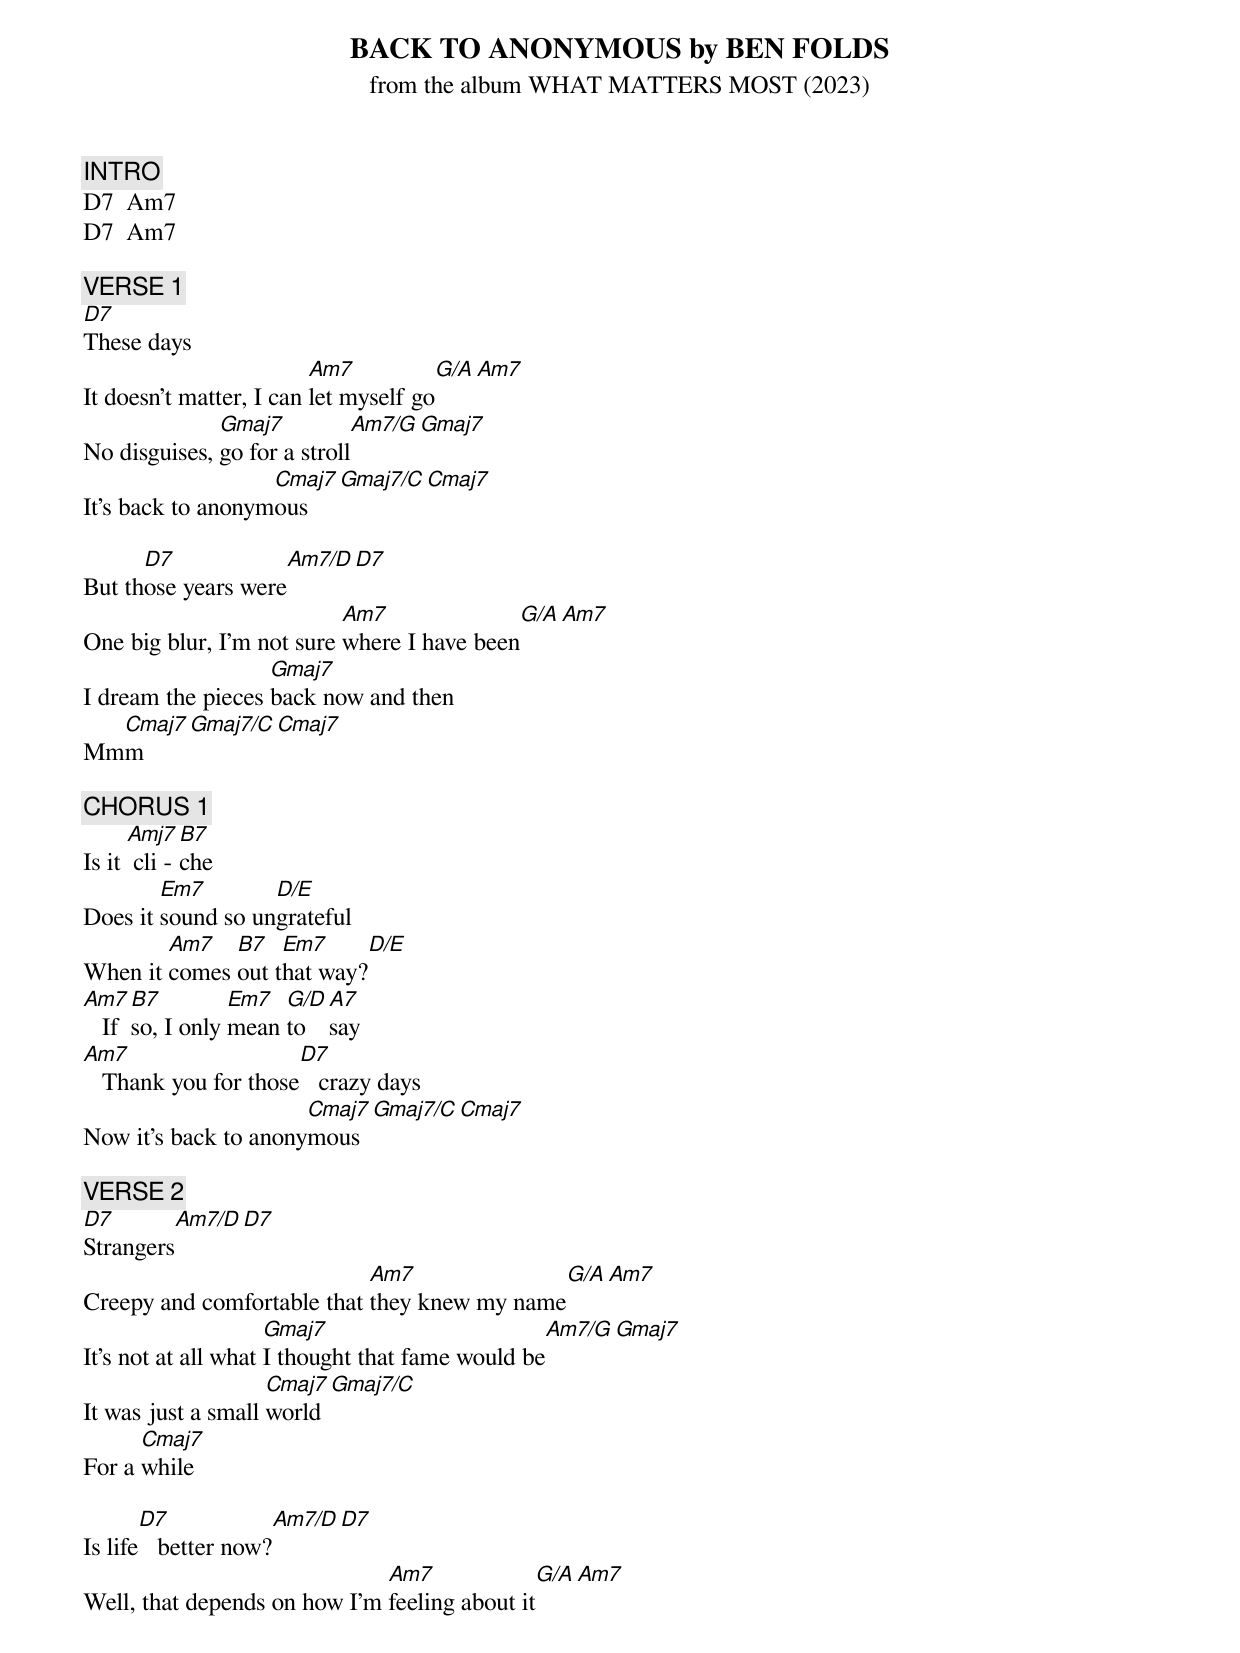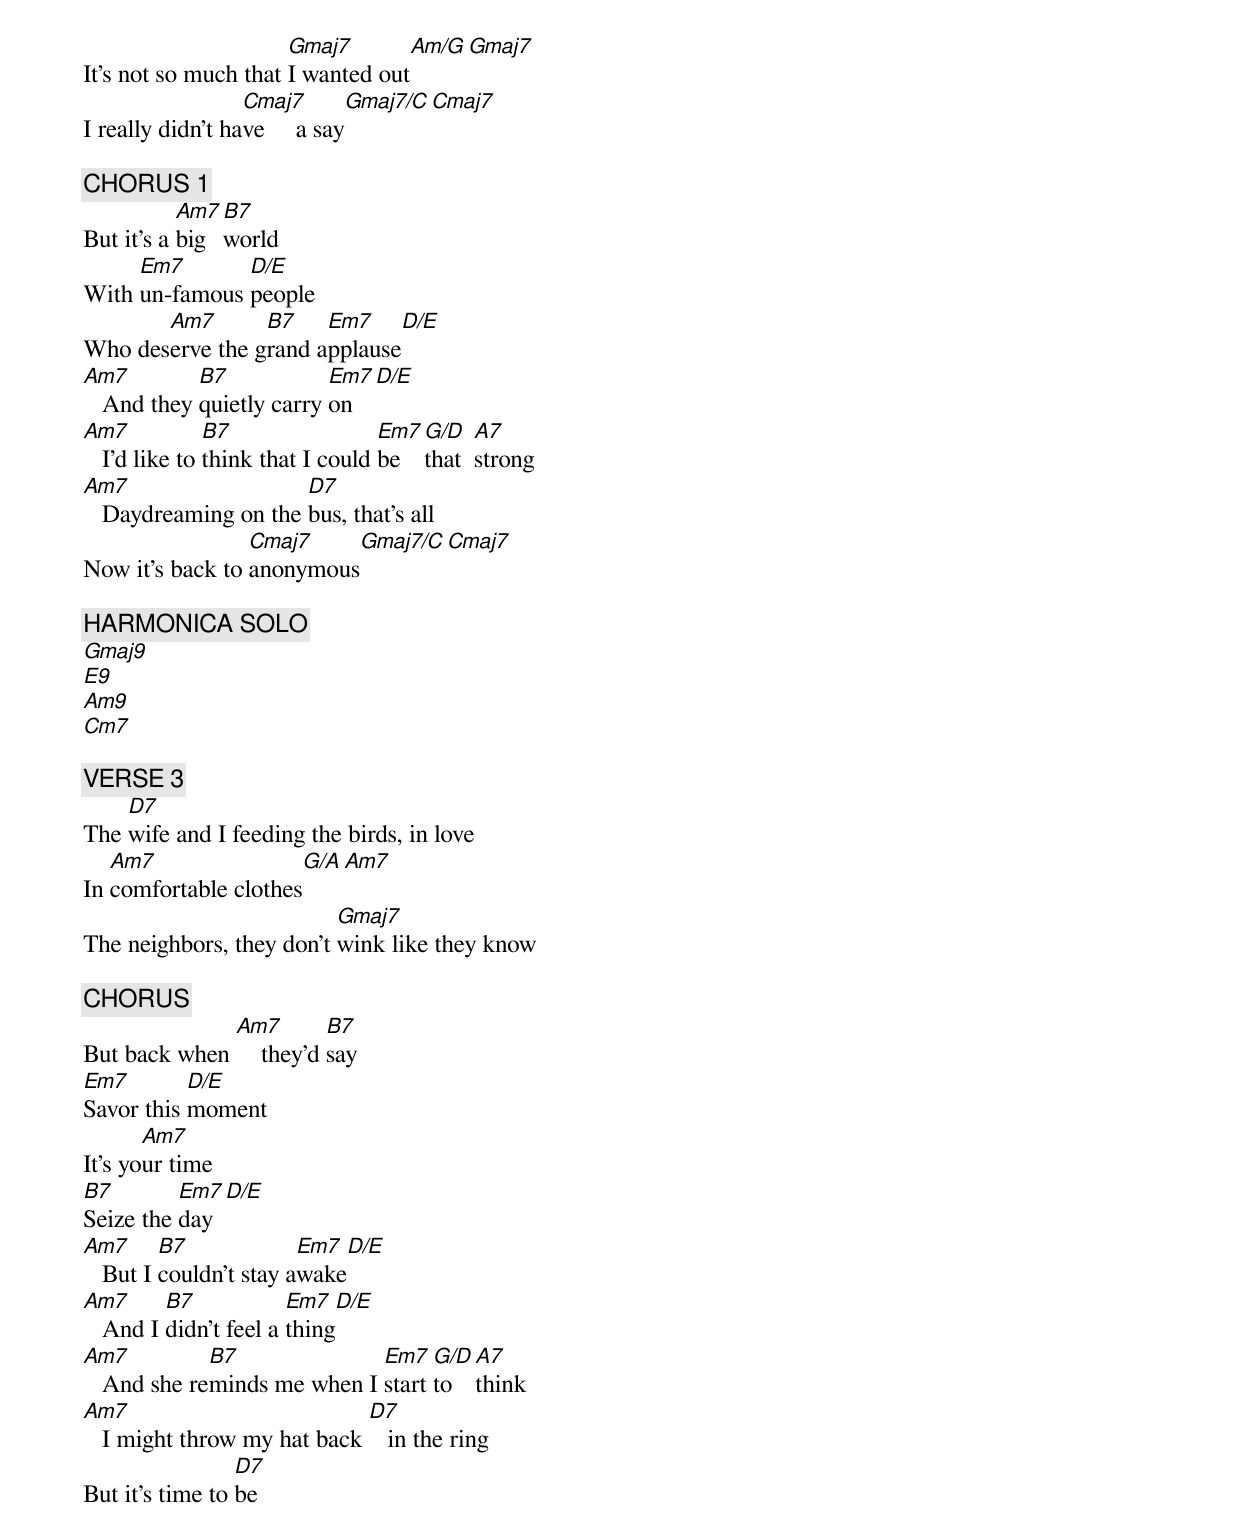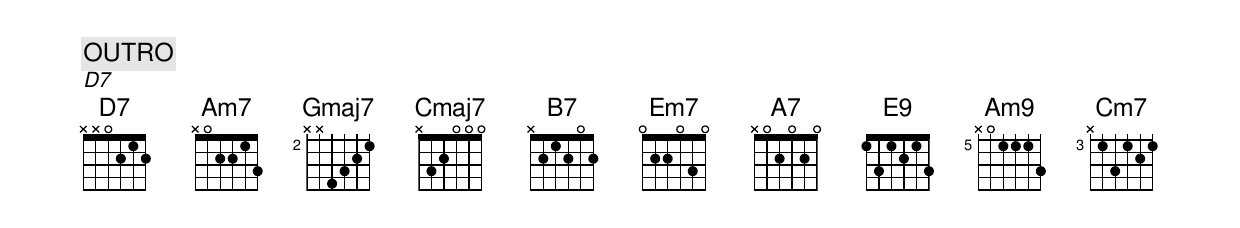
BACK TO ANONYMOUS by BEN FOLDS
from the album WHAT MATTERS MOST (2023)

[INTRO]
D7  Am7
D7  Am7

[VERSE 1]
D7
These days
                         Am7              G/A  Am7
It doesn't matter, I can let myself go
              Gmaj7             Am7/G  Gmaj7
No disguises, go for a stroll
                   Cmaj7  Gmaj7/C  Cmaj7
It's back to anonymous

      D7              Am7/D  D7
But those years were
                           Am7               G/A  Am7
One big blur, I'm not sure where I have been
                   Gmaj7
I dream the pieces back now and then
  Cmaj7  Gmaj7/C  Cmaj7
Mmm

[CHORUS 1]
      Amj7   B7
Is it  cli - che
        Em7        D/E
Does it sound so ungrateful
        Am7   B7   Em7      D/E
When it comes out that way?
Am7   B7         Em7  G/D  A7
   If so, I only mean to   say
Am7                   D7
   Thank you for those   crazy days
                      Cmaj7  Gmaj7/C  Cmaj7
Now it's back to anonymous

[VERSE 2]
D7         Am7/D  D7
Strangers
                            Am7                G/A  Am7
Creepy and comfortable that they knew my name
                     Gmaj7                         Am7/G  Gmaj7
It's not at all what I thought that fame would be
                    Cmaj7  Gmaj7/C
It was just a small world
      Cmaj7
For a while

       D7             Am7/D  D7
Is life   better now?
                              Am7               G/A  Am7
Well, that depends on how I'm feeling about it
                      Gmaj7         Am/G  Gmaj7
It's not so much that I wanted out
                  Cmaj7        Gmaj7/C  Cmaj7
I really didn't have     a say

[CHORUS 1]
           Am7  B7
But it's a big  world
     Em7       D/E
With un-famous people
       Am7       B7    Em7     D/E
Who deserve the grand applause
Am7         B7            Em7  D/E
   And they quietly carry on
Am7            B7                 Em7  G/D   A7
   I'd like to think that I could be   that  strong
Am7                   D7
   Daydreaming on the bus, that's all
                 Cmaj7     Gmaj7/C  Cmaj7
Now it's back to anonymous

[HARMONICA SOLO]
Gmaj9
E9
Am9
Cm7

[VERSE 3]
    D7
The wife and I feeding the birds, in love
   Am7                  G/A  Am7
In comfortable clothes
                          Gmaj7
The neighbors, they don't wink like they know

[CHORUS]
              Am7        B7
But back when     they'd say
Em7        D/E
Savor this moment
       Am7
It's your time
B7        Em7   D/E
Seize the day
Am7      B7             Em7   D/E
   But I couldn't stay awake
Am7      B7            Em7   D/E
   And I didn't feel a thing
Am7          B7              Em7   G/D  A7
   And she reminds me when I start to   think
Am7                          D7
   I might throw my hat back    in the ring
                 D7
But it's time to be

[OUTRO]
D7
